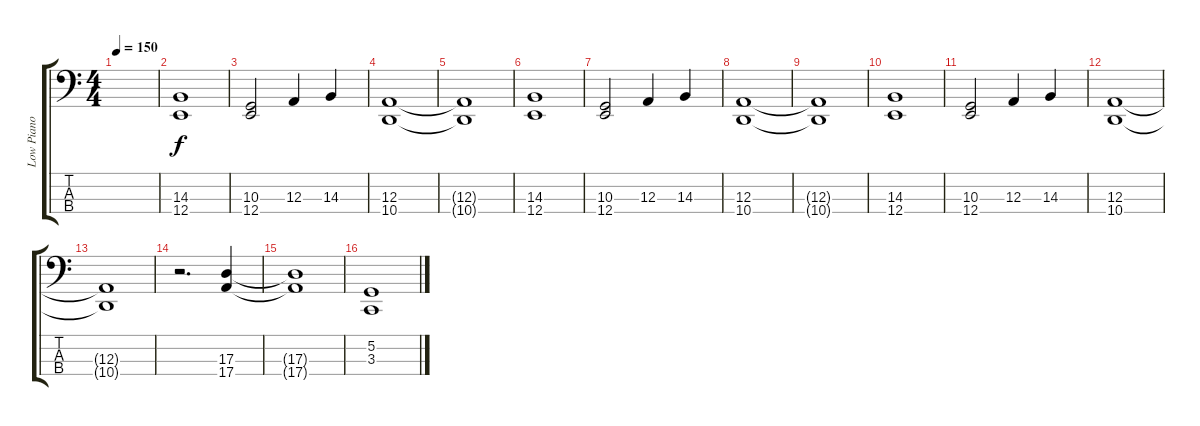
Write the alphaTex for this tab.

\track ("Low Piano" "Low Piano") {instrument acousticgrandpiano}
\staff {score tabs}
\tuning (G2 D2 A1 E1) {hide}
\ts (4 4)
\tempo 150
\clef f4
\ks c
|
(14.3 12.4).1 |
(10.3 12.4).2 12.3.4 14.3.4 |
(12.3 10.4).1 |
(12.3{t} 10.4{t}).1 |
(14.3 12.4).1 |
(10.3 12.4).2 12.3.4 14.3.4 |
(12.3 10.4).1 |
(12.3{t} 10.4{t}).1 |
(14.3 12.4).1 |
(10.3 12.4).2 12.3.4 14.3.4 |
(12.3 10.4).1 |
(12.3{t} 10.4{t}).1 |
r.2{d} (17.3 17.4).4 |
(17.3{t} 17.4{t}).1 |
(5.2 3.3).1
